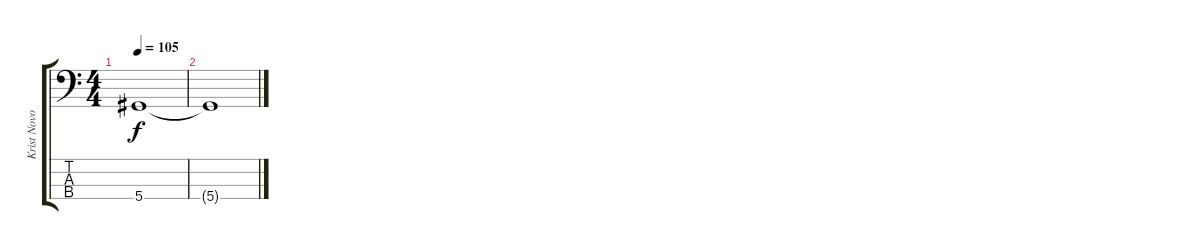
\track ("Krist Novoselich's bass" "Krist Novo") {instrument electricbasspick}
\staff {score tabs}
\tuning (Gb2 Db2 Ab1 Eb1) {hide}
\ts (4 4)
\tempo 105
\clef f4
\ks c
5.4{t}.1{dy f} |
5.4{t}.1
